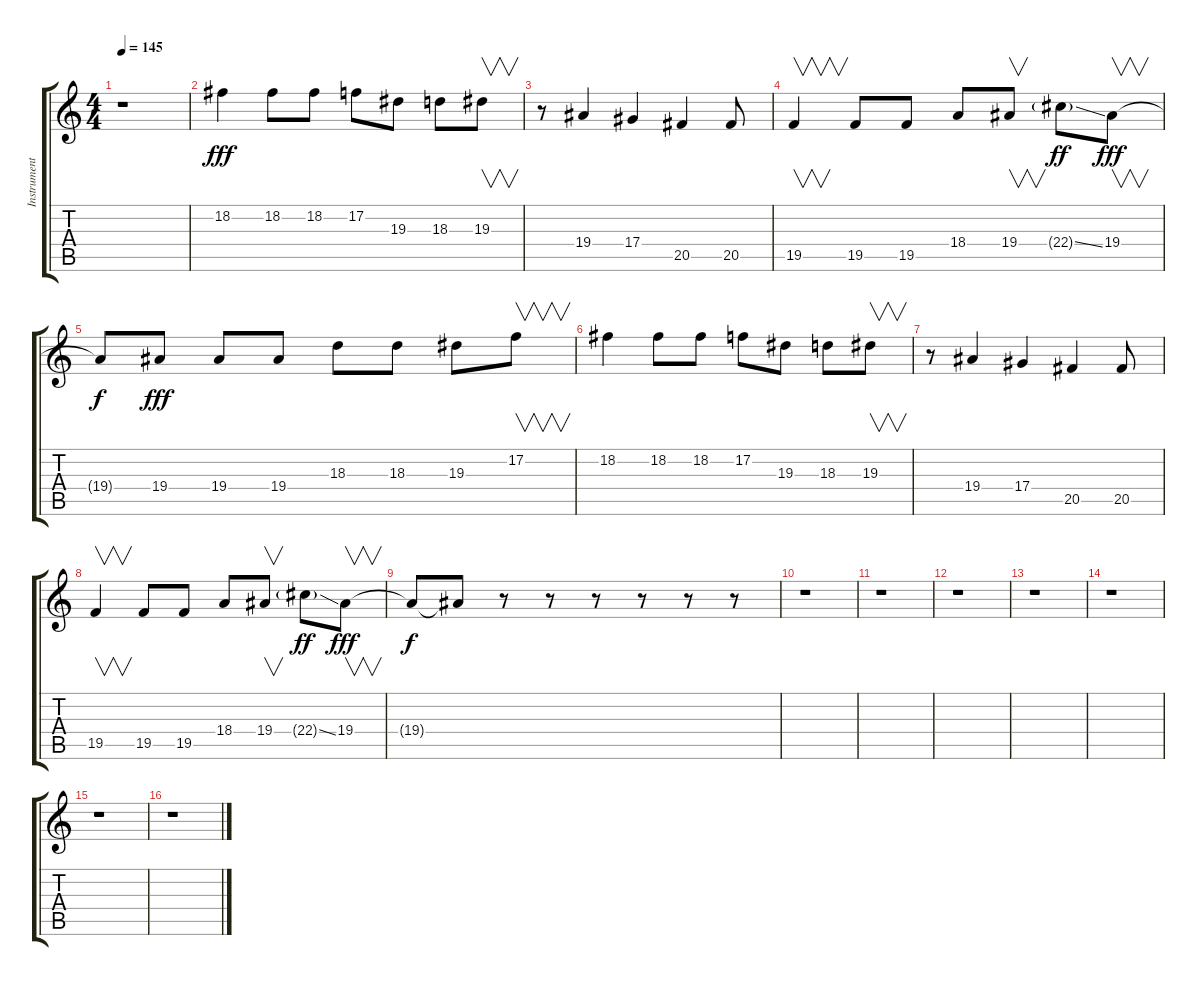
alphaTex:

\track ("Instrument1" "Instrument") {instrument piccolo}
\staff {score tabs}
\tuning (F4 C4 Ab3 Eb3 Bb2 F2) {hide}
\ts (4 4)
\tempo 145
\clef g2
\ks c
r.1{dy fff instrument piccolo} |
18.2.4 18.2.8 18.2.8 17.2.8 19.3.8 18.3.8 19.3.8{v} |
r.8 19.4.4 17.4.4 20.5.4 20.5.8 |
19.5.4{v} 19.5.8 19.5.8 18.4.8 19.4.8{v} 22.4{ss g}.8{dy ff} 19.4.8{v dy fff} |
19.4{t}.8{dy f} 19.4.8{dy fff} 19.4.8 19.4.8 18.3.8 18.3.8 19.3.8 17.2.8{v} |
18.2.4 18.2.8 18.2.8 17.2.8 19.3.8 18.3.8 19.3.8{v} |
r.8 19.4.4 17.4.4 20.5.4 20.5.8 |
19.5.4{v} 19.5.8 19.5.8 18.4.8 19.4.8{v} 22.4{ss g}.8{dy ff} 19.4.8{v dy fff} |
19.4{t}.8{dy f} 19.4{t}.8 r.8 r.8 r.8 r.8 r.8 r.8 |
r.1 |
r.1 |
r.1 |
r.1 |
r.1 |
r.1 |
r.1
